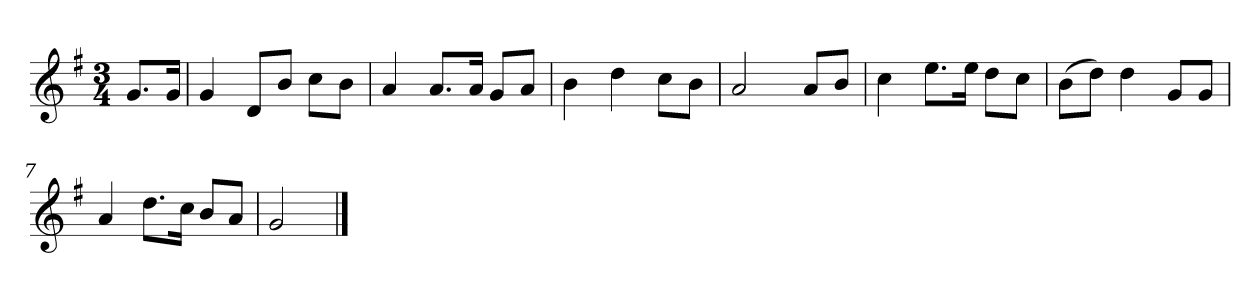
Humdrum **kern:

**kern
*part1
*staff1
*k[f#]
*M3/4
*MM120
=
8.gL
16gJk
=1
4g
8dL
8bJ
8ccL
8bJ
=2
4a
8.aL
16aJk
8gL
8aJ
=3
4b
4dd
8ccL
8bJ
=4
2a
8aL
8bJ
=5
4cc
8.eeL
16eeJk
8ddL
8ccJ
=6
(8bL
8ddJ)
4dd
8gL
8gJ
=7
4a
8.ddL
16ccJk
8bL
8aJ
=8
2g
==
*-
